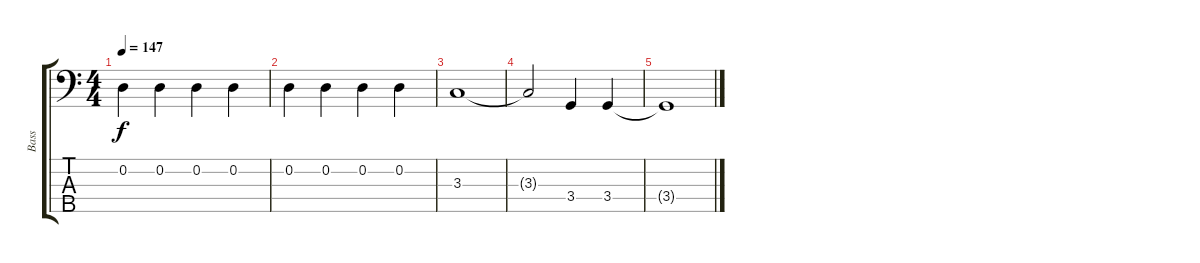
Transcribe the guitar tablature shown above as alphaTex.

\track ("Bass" "Bass") {instrument electricbassfinger}
\staff {score tabs}
\tuning (G2 D2 A1 E1 B0) {hide}
\ts (4 4)
\tempo 147
\clef f4
\ks c
0.2.4{dy f} 0.2.4 0.2.4 0.2.4 |
0.2.4 0.2.4 0.2.4 0.2.4 |
3.3.1 |
3.3{t}.2 3.4.4 3.4.4 |
3.4{t}.1
